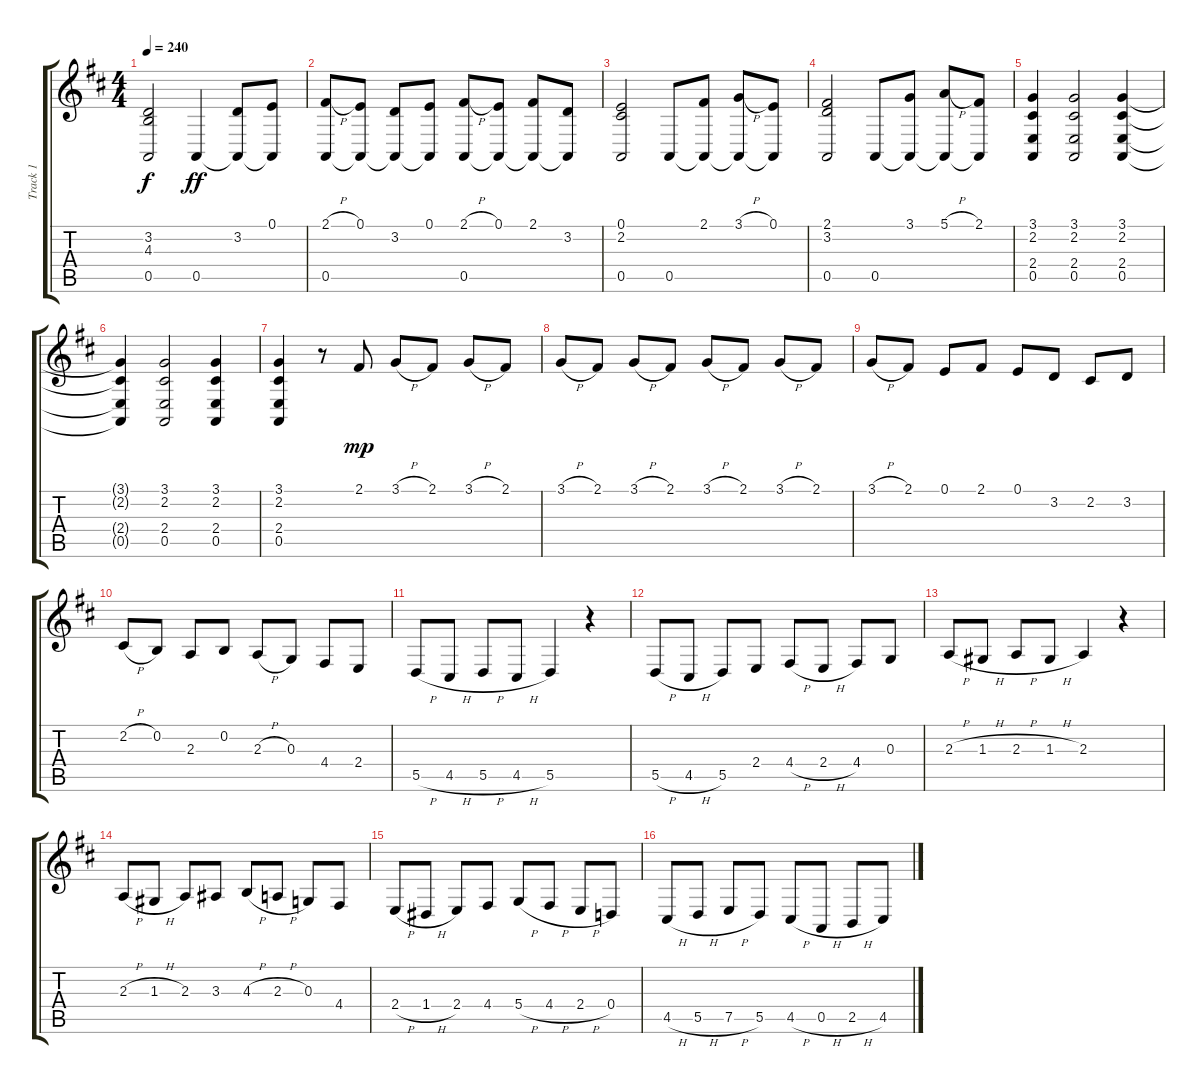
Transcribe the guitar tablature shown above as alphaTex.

\track ("Track 1" "Track 1") {instrument musicbox}
\staff {score tabs}
\tuning (E4 B3 G3 D3 A2 D2) {hide}
\ts (4 4)
\tempo 240
\clef g2
\ks d
(3.2 4.3 0.5).2{dy f} 0.5.4{dy ff} (3.2 0.5{t}).8 (0.1 0.5{t}).8 |
(2.1{h} 0.5).8 (0.1 0.5{t}).8 (3.2 0.5{t}).8 (0.1 0.5{t}).8 (2.1{h} 0.5).8 (0.1 0.5{t}).8 (2.1 0.5{t}).8 (3.2 0.5{t}).8 |
(0.1 2.2 0.5).2 0.5.8 (2.1 0.5{t}).8 (3.1{h} 0.5{t}).8 (0.1 0.5{t}).8 |
(2.1 3.2 0.5).2 0.5.8 (3.1 0.5{t}).8 (5.1{h} 0.5{t}).8 (2.1 0.5{t}).8 |
(3.1 2.2 2.4 0.5).4 (3.1 2.2 2.4 0.5).2 (3.1 2.2 2.4 0.5).4 |
(3.1{t} 2.2{t} 2.4{t} 0.5{t}).4 (3.1 2.2 2.4 0.5).2 (3.1 2.2 2.4 0.5).4 |
(3.1 2.2 2.4 0.5).4 r.8 2.1.8{dy mp} 3.1{h}.8 2.1.8 3.1{h}.8 2.1.8 |
3.1{h}.8 2.1.8 3.1{h}.8 2.1.8 3.1{h}.8 2.1.8 3.1{h}.8 2.1.8 |
3.1{h}.8 2.1.8 0.1.8 2.1.8 0.1.8 3.2.8 2.2.8 3.2.8 |
2.2{h}.8 0.2.8 2.3.8 0.2.8 2.3{h}.8 0.3.8 4.4.8 2.4.8 |
5.5{h}.8 4.5{h}.8 5.5{h}.8 4.5{h}.8 5.5.4 r.4 |
5.5{h}.8 4.5{h}.8 5.5.8 2.4.8 4.4{h}.8 2.4{h}.8 4.4.8 0.3.8 |
2.3{h}.8 1.3{h}.8 2.3{h}.8 1.3{h}.8 2.3.4 r.4 |
2.3{h}.8 1.3{h}.8 2.3.8 3.3.8 4.3{h}.8 2.3{h}.8 0.3.8 4.4.8 |
2.4{h}.8 1.4{h}.8 2.4.8 4.4.8 5.4{h}.8 4.4{h}.8 2.4{h}.8 0.4.8 |
4.5{h}.8 5.5{h}.8 7.5{h}.8 5.5.8 4.5{h}.8 0.5{h}.8 2.5{h}.8 4.5{h}.8
